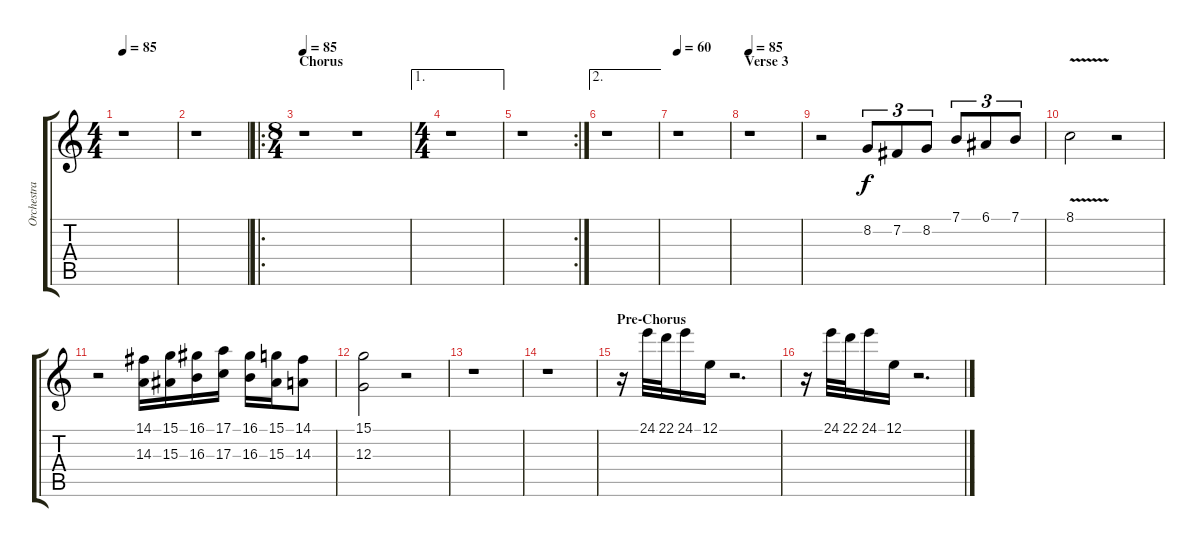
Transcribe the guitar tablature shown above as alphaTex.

\track ("Orchestra" "Orchestra") {instrument stringensemble1}
\staff {score tabs}
\tuning (E4 B3 G3 D3 A2 E2) {hide}
\ts (4 4)
\tempo 85
\clef g2
\ks c
r.1{dy f} |
r.1 |
\ro
\ts (8 4)
\section ("" "Chorus")
\tempo 85
r.1 r.1 |
\ae 1
\ts (4 4)
r.1 |
\rc 2
r.1 |
\ae 2
r.1 |
\tempo 60
r.1 |
\section ("" "Verse 3")
\tempo 85
r.1 |
r.2{volume 11} 8.2.8{tu (3 2)} 7.2.8{tu (3 2)} 8.2.8{tu (3 2)} 7.1.8{tu (3 2)} 6.1.8{tu (3 2)} 7.1.8{tu (3 2)} |
8.1{v}.2 r.2 |
r.2 (14.1 14.3).16 (15.1 15.3).16 (16.1 16.3).16 (17.1 17.3).16 (16.1 16.3).16 (15.1 15.3).16 (14.1 14.3).8 |
(15.1 12.3).2 r.2 |
r.1 |
r.1 |
\section ("" "Pre-Chorus")
r.16{volume 12} 24.1.32 22.1.32 24.1.16 12.1.16 r.2{d} |
r.16 24.1.32 22.1.32 24.1.16 12.1.16 r.2{d}
